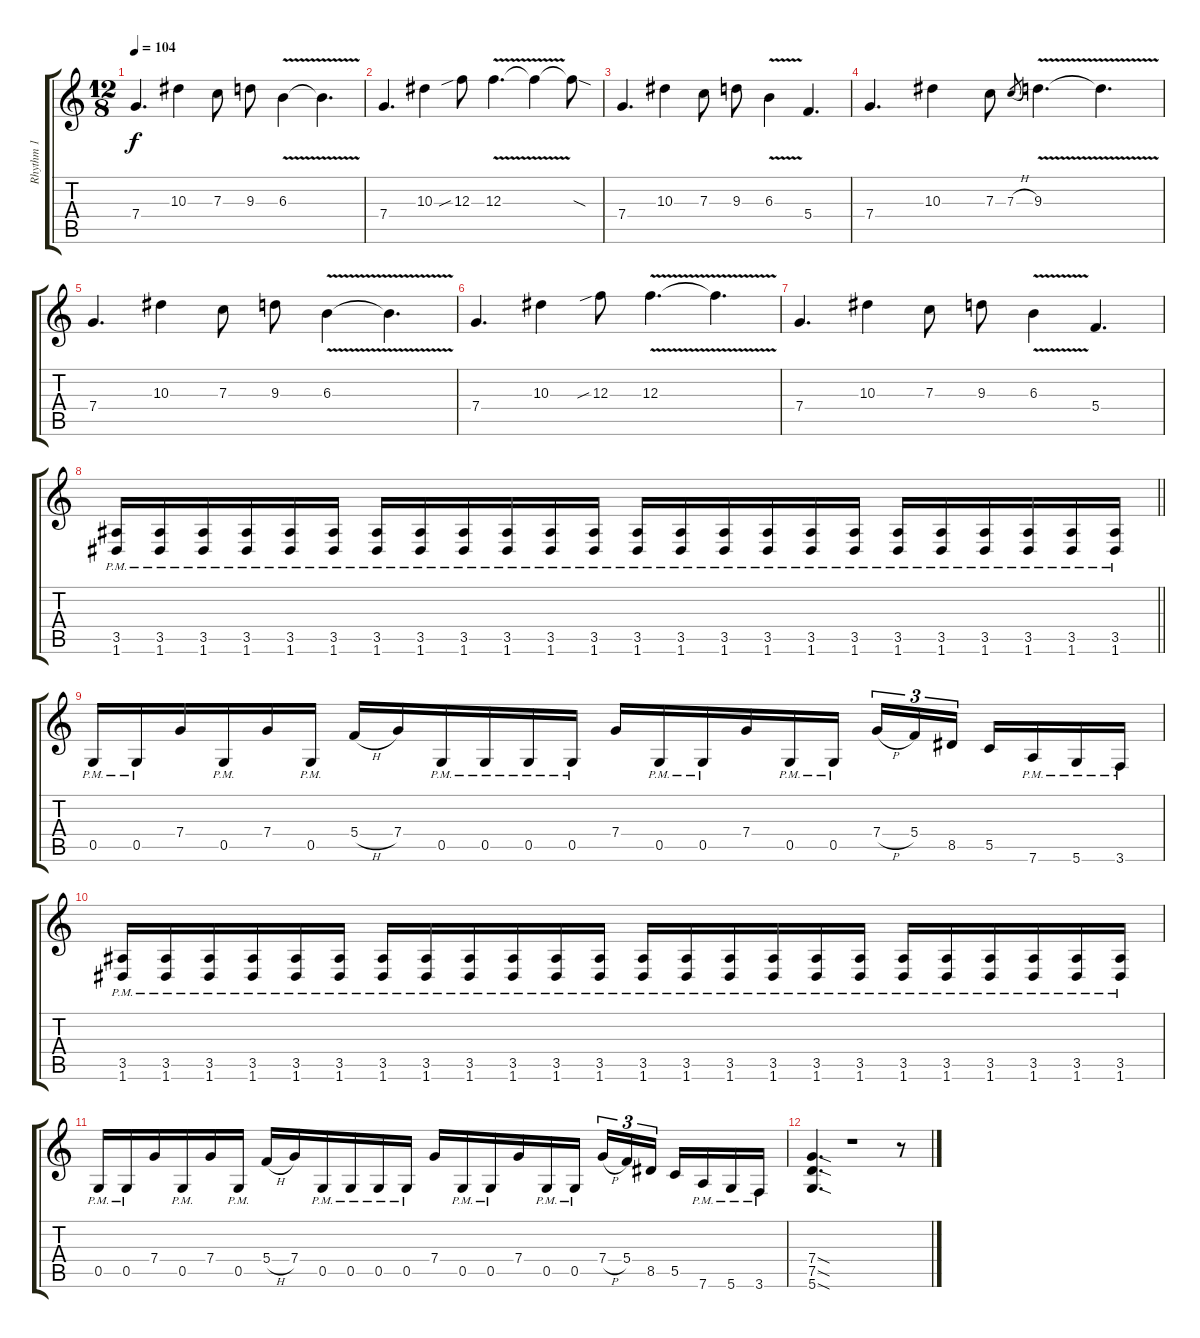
\track ("Rhythm 1" "Rhythm 1") {instrument distortionguitar}
\staff {score tabs}
\tuning (D4 A3 F3 C3 G2 D2) {hide}
\ts (12 8)
\tempo 104
\clef g2
\ks c
7.4.4{d dy f} 10.3.4 7.3.8 9.3.8 6.3{v}.4 6.3{t}.4{d} |
7.4.4{d} 10.3.4 12.3{sib}.8 12.3{v}.4{d} 12.3{t}.4 12.3{sod t}.8 |
7.4.4{d} 10.3.4 7.3.8 9.3.8 6.3{v}.4 5.4.4{d} |
7.4.4{d} 10.3.4 7.3.8 7.3{h}.8{gr} 9.3{v}.4{d} 9.3{t}.4{d} |
7.4.4{d} 10.3.4 7.3.8 9.3.8 6.3{v}.4 6.3{t}.4{d} |
7.4.4{d} 10.3.4 12.3{sib}.8 12.3{v}.4{d} 12.3{t}.4{d} |
7.4.4{d} 10.3.4 7.3.8 9.3.8 6.3{v}.4 5.4.4{d} |
\barLineRight lightlight
(3.5{pm} 1.6{pm}).16 (3.5{pm} 1.6{pm}).16 (3.5{pm} 1.6{pm}).16 (3.5{pm} 1.6{pm}).16 (3.5{pm} 1.6{pm}).16 (3.5{pm} 1.6{pm}).16 (3.5{pm} 1.6{pm}).16 (3.5{pm} 1.6{pm}).16 (3.5{pm} 1.6{pm}).16 (3.5{pm} 1.6{pm}).16 (3.5{pm} 1.6{pm}).16 (3.5{pm} 1.6{pm}).16 (3.5{pm} 1.6{pm}).16 (3.5{pm} 1.6{pm}).16 (3.5{pm} 1.6{pm}).16 (3.5{pm} 1.6{pm}).16 (3.5{pm} 1.6{pm}).16 (3.5{pm} 1.6{pm}).16 (3.5{pm} 1.6{pm}).16 (3.5{pm} 1.6{pm}).16 (3.5{pm} 1.6{pm}).16 (3.5{pm} 1.6{pm}).16 (3.5{pm} 1.6{pm}).16 (3.5{pm} 1.6{pm}).16 |
0.5{pm}.16 0.5{pm}.16 7.4.16 0.5{pm}.16 7.4.16 0.5{pm}.16 5.4{h}.16 7.4.16 0.5{pm}.16 0.5{pm}.16 0.5{pm}.16 0.5{pm}.16 7.4.16 0.5{pm}.16 0.5{pm}.16 7.4.16 0.5{pm}.16 0.5{pm}.16 7.4{h}.16{tu (3 2)} 5.4.16{tu (3 2)} 8.5.16{tu (3 2) beam splitsecondary} 5.5.16 7.6{pm}.16 5.6{pm}.16 3.6{pm}.16 |
(3.5{pm} 1.6{pm}).16 (3.5{pm} 1.6{pm}).16 (3.5{pm} 1.6{pm}).16 (3.5{pm} 1.6{pm}).16 (3.5{pm} 1.6{pm}).16 (3.5{pm} 1.6{pm}).16 (3.5{pm} 1.6{pm}).16 (3.5{pm} 1.6{pm}).16 (3.5{pm} 1.6{pm}).16 (3.5{pm} 1.6{pm}).16 (3.5{pm} 1.6{pm}).16 (3.5{pm} 1.6{pm}).16 (3.5{pm} 1.6{pm}).16 (3.5{pm} 1.6{pm}).16 (3.5{pm} 1.6{pm}).16 (3.5{pm} 1.6{pm}).16 (3.5{pm} 1.6{pm}).16 (3.5{pm} 1.6{pm}).16 (3.5{pm} 1.6{pm}).16 (3.5{pm} 1.6{pm}).16 (3.5{pm} 1.6{pm}).16 (3.5{pm} 1.6{pm}).16 (3.5{pm} 1.6{pm}).16 (3.5{pm} 1.6{pm}).16 |
0.5{pm}.16 0.5{pm}.16 7.4.16 0.5{pm}.16 7.4.16 0.5{pm}.16 5.4{h}.16 7.4.16 0.5{pm}.16 0.5{pm}.16 0.5{pm}.16 0.5{pm}.16 7.4.16 0.5{pm}.16 0.5{pm}.16 7.4.16 0.5{pm}.16 0.5{pm}.16 7.4{h}.16{tu (3 2)} 5.4.16{tu (3 2)} 8.5.16{tu (3 2) beam splitsecondary} 5.5.16 7.6{pm}.16 5.6{pm}.16 3.6{pm}.16 |
(7.4{sod} 7.5{sod} 5.6{sod}).4{d} r.1 r.8
